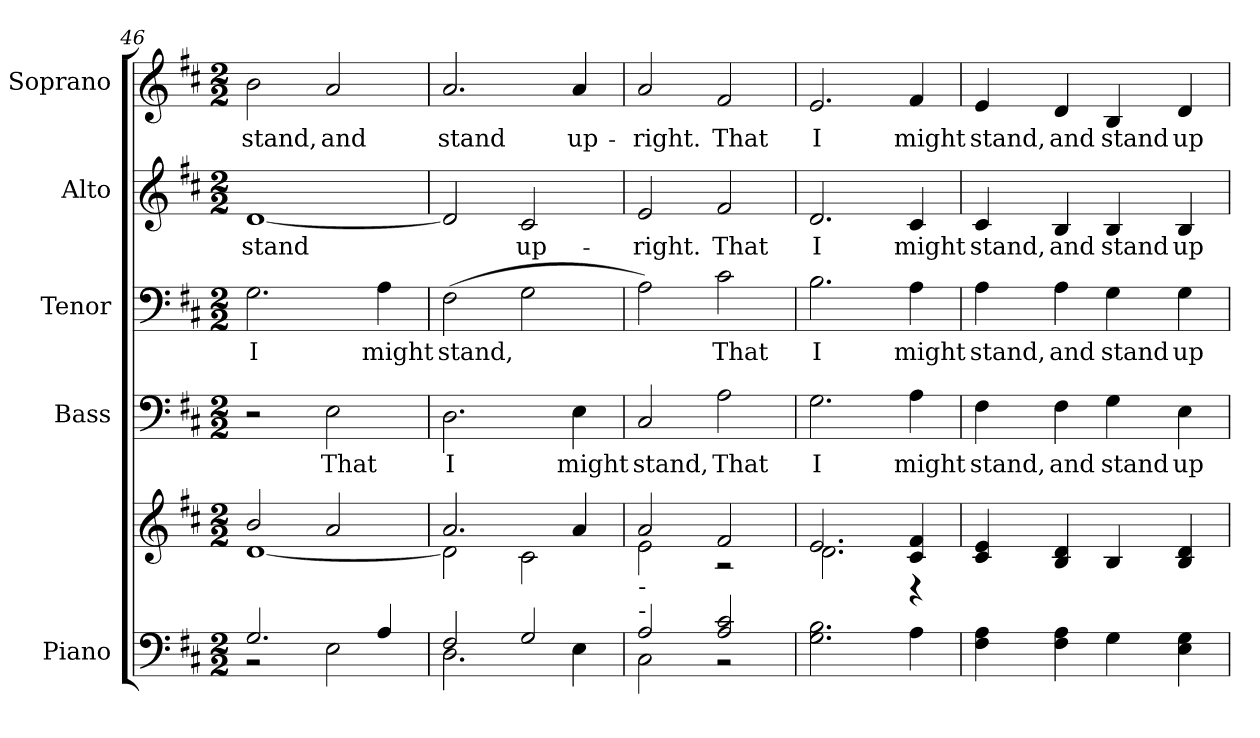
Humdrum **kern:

**kern	**kern	**kern	**text	**kern	**text	**kern	**text	**kern	**text
*part5	*part5	*part4	*part4	*part3	*part3	*part2	*part2	*part1	*part1
*staff6	*staff5	*staff4	*staff4	*staff3	*staff3	*staff2	*staff2	*staff1	*staff1
*I"Piano	*	*I"Bass	*	*I"Tenor	*	*I"Alto	*	*I"Soprano	*
*I'Pno.	*	*I'B.	*	*I'T.	*	*I'A.	*	*I'S.	*
!!LO:PB:g=z
*clefF4	*clefG2	*clefF4	*	*clefF4	*	*clefG2	*	*clefG2	*
*k[f#c#]	*k[f#c#]	*k[f#c#]	*	*k[f#c#]	*	*k[f#c#]	*	*k[f#c#]	*
*D:	*D:	*D:	*	*D:	*	*D:	*	*D:	*
*M2/2	*M2/2	*M2/2	*	*M2/2	*	*M2/2	*	*M2/2	*
=46	=46	=46	=46	=46	=46	=46	=46	=46	=46
*^	*^	*	*	*	*	*	*	*	*
!	!	!	!	!	!	!	!LO:LY:b:color=#000000	!	!	!	!
!	!	!	!	!	!	!	!	!	!LO:LY:b:color=#000000	!	!
!	!	!	!	!	!	!	!	!	!	!	!LO:LY:b:color=#000000
2.Gi/	2r	2bi/	[<1di	2r	.	2.Gi\	I	[<1di	stand	2bi\	stand,
!	!	!	!	!	!LO:LY:b:color=#000000	!	!	!	!	!	!
!	!	!	!	!	!	!	!	!	!	!	!LO:LY:b:color=#000000
.	2Ei\	2ai/	.	2Ei\	That	.	.	.	.	2ai/	and
!	!	!	!	!	!	!	!LO:LY:b:color=#000000	!	!	!	!
4Ai/	.	.	.	.	.	4Ai\	might	.	.	.	.
=47	=47	=47	=47	=47	=47	=47	=47	=47	=47	=47	=47
!	!	!	!	!	!LO:LY:b:color=#000000	!	!	!	!	!	!
!	!	!	!	!	!	!	!LO:LY:b:color=#000000	!	!	!	!
!	!	!	!	!	!	!	!	!	!	!	!LO:LY:b:color=#000000
2F#i/	2.Di\	2.ai/	2di\]	2.Di\	I	(2F#i\	stand,	2di/]	.	2.ai/	stand
!	!	!	!	!	!	!	!	!	!LO:LY:b:color=#000000	!	!
2Gi/	.	.	2c#i\	.	.	2Gi\	.	2c#i/	up-	.	.
!	!	!	!	!	!LO:LY:b:color=#000000	!	!	!	!	!	!
!	!	!	!	!	!	!	!	!	!	!	!LO:LY:b:color=#000000
.	4Ei\	4ai/	.	4Ei\	might	.	.	.	.	4ai/	up-
=48	=48	=48	=48	=48	=48	=48	=48	=48	=48	=48	=48
!	!	!	!	!	!LO:LY:b:color=#000000	!	!	!	!	!	!
!	!	!	!	!	!	!	!	!	!LO:LY:b:color=#000000	!	!
!	!	!LO:TX:b:t=-	!	!	!	!	!	!	!	!	!
!LO:TX:a:t=-	!	!	!	!	!	!	!	!	!	!	!
!	!	!	!	!	!	!	!	!	!	!	!LO:LY:b:color=#000000
2Ai/	2C#i\	2ai/	2ei\	2C#i/	stand,	2Ai\)	.	2ei/	-right.	2ai/	-right.
!	!	!	!	!	!LO:LY:b:color=#000000	!	!	!	!	!	!
!	!	!	!	!	!	!	!LO:LY:b:color=#000000	!	!	!	!
!	!	!	!	!	!	!	!	!	!LO:LY:b:color=#000000	!	!
!	!	!	!	!	!	!	!	!	!	!	!LO:LY:b:color=#000000
2Ai/ 2c#i	2r	2f#i/	2r	2Ai\	That	2c#i\	That	2f#i/	That	2f#i/	That
*v	*v	*	*	*	*	*	*	*	*	*	*
=49	=49	=49	=49	=49	=49	=49	=49	=49	=49	=49
*^	*	*	*	*	*	*	*	*	*	*
!	!	!	!	!	!LO:LY:b:color=#000000	!	!	!	!	!	!
*v	*v	*	*	*	*	*	*	*	*	*	*
*^	*	*	*	*	*	*	*	*	*	*
!	!	!	!	!	!	!	!LO:LY:b:color=#000000	!	!	!	!
*v	*v	*	*	*	*	*	*	*	*	*	*
*^	*	*	*	*	*	*	*	*	*	*
!	!	!	!	!	!	!	!	!	!LO:LY:b:color=#000000	!	!
*v	*v	*	*	*	*	*	*	*	*	*	*
*^	*	*	*	*	*	*	*	*	*	*
!	!	!	!	!	!	!	!	!	!	!	!LO:LY:b:color=#000000
*v	*v	*	*	*	*	*	*	*	*	*	*
2.Gi\ 2.Bi	2.ei/	2.di\	2.Gi\	I	2.Bi\	I	2.di/	I	2.ei/	I
!	!	!	!	!LO:LY:b:color=#000000	!	!	!	!	!	!
!	!	!	!	!	!	!LO:LY:b:color=#000000	!	!	!	!
!	!	!	!	!	!	!	!	!LO:LY:b:color=#000000	!	!
!	!	!	!	!	!	!	!	!	!	!LO:LY:b:color=#000000
4Ai\	4c#i/ 4f#i	4r	4Ai\	might	4Ai\	might	4c#i/	might	4f#i/	might
*	*v	*v	*	*	*	*	*	*	*	*
=50	=50	=50	=50	=50	=50	=50	=50	=50	=50
*	*^	*	*	*	*	*	*	*	*
!	!	!	!	!LO:LY:b:color=#000000	!	!	!	!	!	!
*	*v	*v	*	*	*	*	*	*	*	*
*	*^	*	*	*	*	*	*	*	*
!	!	!	!	!	!	!LO:LY:b:color=#000000	!	!	!	!
*	*v	*v	*	*	*	*	*	*	*	*
*	*^	*	*	*	*	*	*	*	*
!	!	!	!	!	!	!	!	!LO:LY:b:color=#000000	!	!
*	*v	*v	*	*	*	*	*	*	*	*
*	*^	*	*	*	*	*	*	*	*
!	!	!	!	!	!	!	!	!	!	!LO:LY:b:color=#000000
*	*v	*v	*	*	*	*	*	*	*	*
4F#i\ 4Ai	4c#i/ 4ei	4F#i\	stand,	4Ai\	stand,	4c#i/	stand,	4ei/	stand,
!	!	!	!LO:LY:b:color=#000000	!	!	!	!	!	!
!	!	!	!	!	!LO:LY:b:color=#000000	!	!	!	!
!	!	!	!	!	!	!	!LO:LY:b:color=#000000	!	!
!	!	!	!	!	!	!	!	!	!LO:LY:b:color=#000000
4F#i\ 4Ai	4Bi/ 4di	4F#i\	and	4Ai\	and	4Bi/	and	4di/	and
!	!	!	!LO:LY:b:color=#000000	!	!	!	!	!	!
!	!	!	!	!	!LO:LY:b:color=#000000	!	!	!	!
!	!	!	!	!	!	!	!LO:LY:b:color=#000000	!	!
!	!	!	!	!	!	!	!	!	!LO:LY:b:color=#000000
4Gi\	4Bi/	4Gi\	stand	4Gi\	stand	4Bi/	stand	4Bi/	stand
!	!	!	!LO:LY:b:color=#000000	!	!	!	!	!	!
!	!	!	!	!	!LO:LY:b:color=#000000	!	!	!	!
!	!	!	!	!	!	!	!LO:LY:b:color=#000000	!	!
!	!	!	!	!	!	!	!	!	!LO:LY:b:color=#000000
4Ei\ 4Gi	4Bi/ 4di	4Ei\	up-	4Gi\	up-	4Bi/	up-	4di/	up-
=	=	=	=	=	=	=	=	=	=
*-	*-	*-	*-	*-	*-	*-	*-	*-	*-
